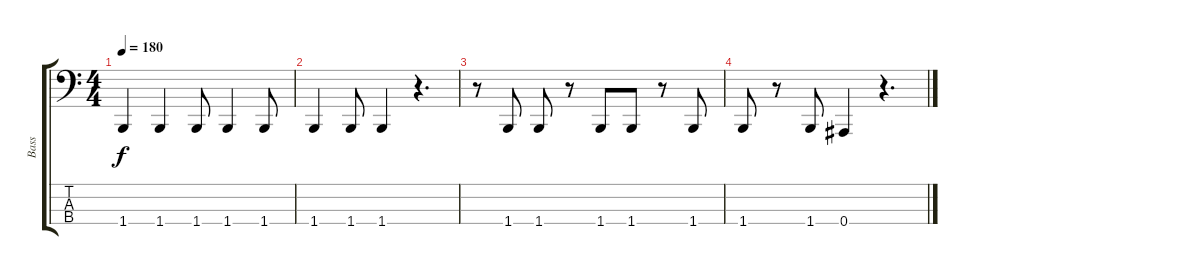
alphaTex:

\track ("Bass" "Bass") {instrument electricbasspick}
\staff {score tabs}
\tuning (Eb2 Bb1 F1 Bb0) {hide}
\ts (4 4)
\tempo 180
\clef f4
\ks c
1.4.4{dy f} 1.4.4 1.4.8 1.4.4 1.4.8 |
1.4.4 1.4.8 1.4.4 r.4{d} |
r.8 1.4.8 1.4.8 r.8 1.4.8 1.4.8 r.8 1.4.8 |
1.4.8 r.8 1.4.8 0.4.4 r.4{d}
